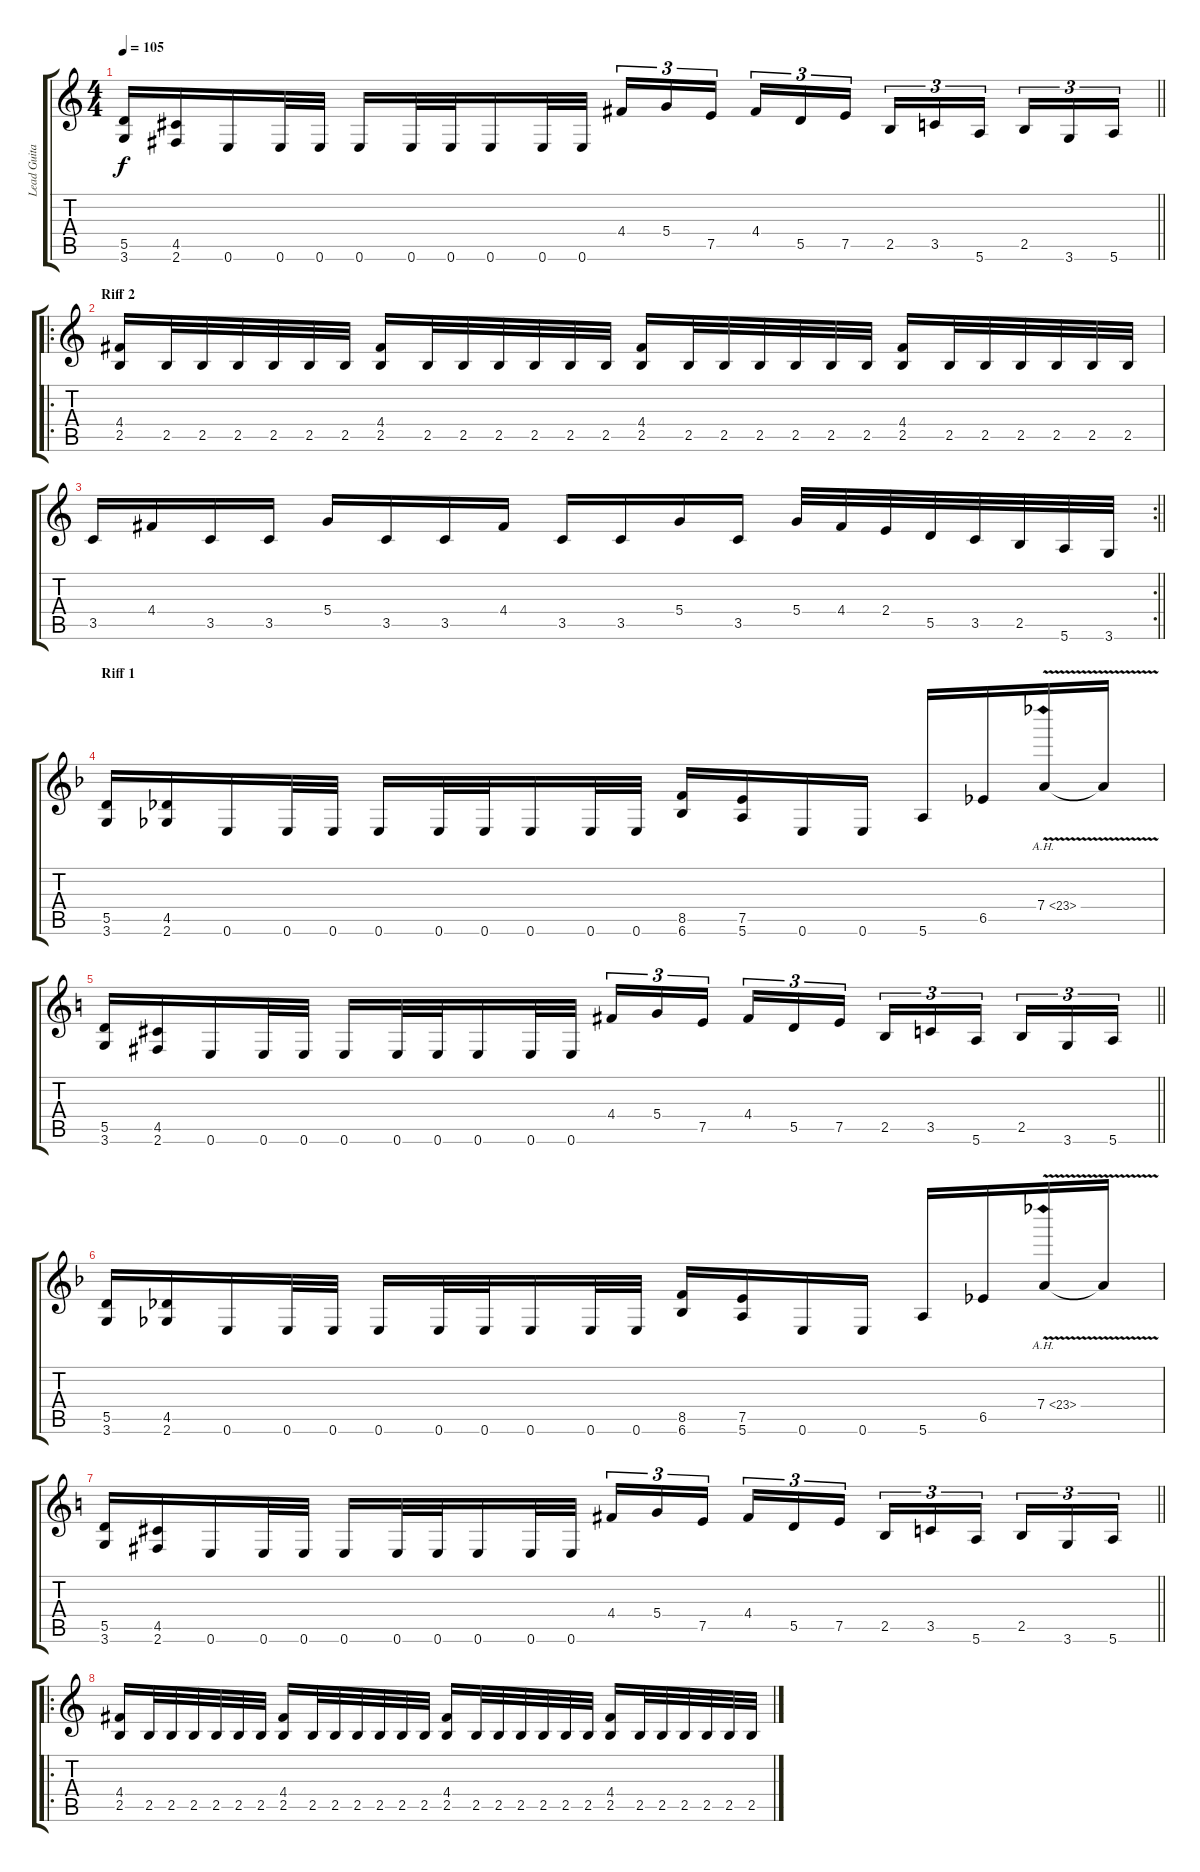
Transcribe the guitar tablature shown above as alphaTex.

\track ("Lead Guitar" "Lead Guita") {instrument distortionguitar}
\staff {score tabs}
\tuning (E4 B3 G3 D3 A2 E2) {hide}
\ts (4 4)
\tempo 105
\clef g2
\barLineRight lightlight
\ks c
(5.5 3.6).16{dy f} (4.5 2.6).16 0.6.16 0.6.32 0.6.32 0.6.16 0.6.32 0.6.32 0.6.16 0.6.32 0.6.32 4.4.16{tu (3 2)} 5.4.16{tu (3 2)} 7.5.16{tu (3 2) beam splitsecondary} 4.4.16{tu (3 2)} 5.5.16{tu (3 2)} 7.5.16{tu (3 2)} 2.5.16{tu (3 2)} 3.5.16{tu (3 2)} 5.6.16{tu (3 2) beam splitsecondary} 2.5.16{tu (3 2)} 3.6.16{tu (3 2)} 5.6.16{tu (3 2)} |
\ro
\section ("" "Riff 2")
(4.4 2.5).16 2.5.32 2.5.32 2.5.32 2.5.32 2.5.32 2.5.32 (4.4 2.5).16 2.5.32 2.5.32 2.5.32 2.5.32 2.5.32 2.5.32 (4.4 2.5).16 2.5.32 2.5.32 2.5.32 2.5.32 2.5.32 2.5.32 (4.4 2.5).16 2.5.32 2.5.32 2.5.32 2.5.32 2.5.32 2.5.32 |
\rc 2
\barLineRight lightlight
3.5.16 4.4.16 3.5.16 3.5.16 5.4.16 3.5.16 3.5.16 4.4.16 3.5.16 3.5.16 5.4.16 3.5.16 5.4.32 4.4.32 2.4.32 5.5.32 3.5.32 2.5.32 5.6.32 3.6.32 |
\section ("" "Riff 1")
\ks f
(5.5 3.6).16 (4.5 2.6).16 0.6.16 0.6.32 0.6.32 0.6.16 0.6.32 0.6.32 0.6.16 0.6.32 0.6.32 (8.5 6.6).16 (7.5 5.6).16 0.6.16 0.6.16 5.6.16 6.5.16 7.4{ah 16 v}.16 7.4{t}.16 |
\barLineRight lightlight
\ks c
(5.5 3.6).16 (4.5 2.6).16 0.6.16 0.6.32 0.6.32 0.6.16 0.6.32 0.6.32 0.6.16 0.6.32 0.6.32 4.4.16{tu (3 2)} 5.4.16{tu (3 2)} 7.5.16{tu (3 2) beam splitsecondary} 4.4.16{tu (3 2)} 5.5.16{tu (3 2)} 7.5.16{tu (3 2)} 2.5.16{tu (3 2)} 3.5.16{tu (3 2)} 5.6.16{tu (3 2) beam splitsecondary} 2.5.16{tu (3 2)} 3.6.16{tu (3 2)} 5.6.16{tu (3 2)} |
\ks f
(5.5 3.6).16 (4.5 2.6).16 0.6.16 0.6.32 0.6.32 0.6.16 0.6.32 0.6.32 0.6.16 0.6.32 0.6.32 (8.5 6.6).16 (7.5 5.6).16 0.6.16 0.6.16 5.6.16 6.5.16 7.4{ah 16 v}.16 7.4{t}.16 |
\barLineRight lightlight
\ks c
(5.5 3.6).16 (4.5 2.6).16 0.6.16 0.6.32 0.6.32 0.6.16 0.6.32 0.6.32 0.6.16 0.6.32 0.6.32 4.4.16{tu (3 2)} 5.4.16{tu (3 2)} 7.5.16{tu (3 2) beam splitsecondary} 4.4.16{tu (3 2)} 5.5.16{tu (3 2)} 7.5.16{tu (3 2)} 2.5.16{tu (3 2)} 3.5.16{tu (3 2)} 5.6.16{tu (3 2) beam splitsecondary} 2.5.16{tu (3 2)} 3.6.16{tu (3 2)} 5.6.16{tu (3 2)} |
\ro
(4.4 2.5).16 2.5.32 2.5.32 2.5.32 2.5.32 2.5.32 2.5.32 (4.4 2.5).16 2.5.32 2.5.32 2.5.32 2.5.32 2.5.32 2.5.32 (4.4 2.5).16 2.5.32 2.5.32 2.5.32 2.5.32 2.5.32 2.5.32 (4.4 2.5).16 2.5.32 2.5.32 2.5.32 2.5.32 2.5.32 2.5.32
